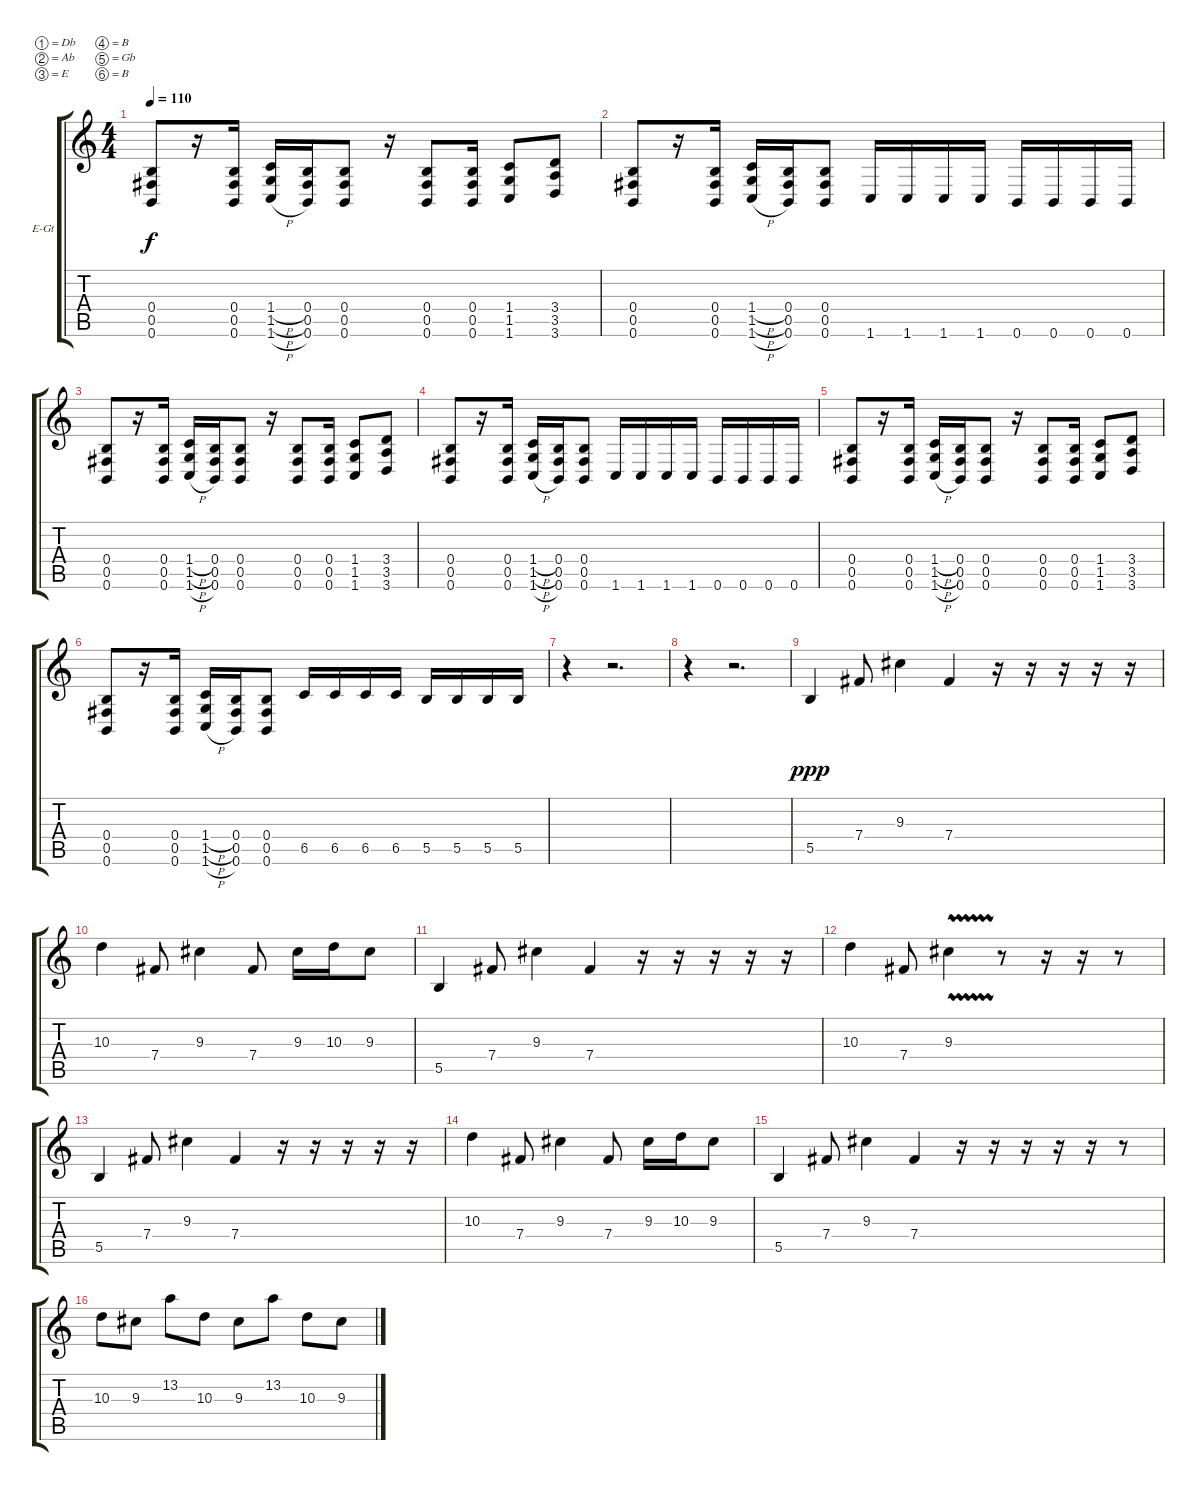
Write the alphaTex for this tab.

\bracketExtendMode groupsimilarinstruments
\firstSystemTrackNameOrientation horizontal
\otherSystemsTrackNameOrientation horizontal
\track ("Гитара" "E-Gt") {instrument distortionguitar}
\staff {score tabs}
\tuning (Db4 Ab3 E3 B2 Gb2 B1)
\ts (4 4)
\tempo 110
\clef g2
\ks c
(0.4 0.5 0.6).8{dy f} r.16 (0.4 0.5 0.6).16 (1.4{h} 1.5{h} 1.6{h}).16 (0.4 0.5 0.6).16 (0.4 0.5 0.6).8 r.16 (0.4 0.5 0.6).8 (0.4 0.5 0.6).16 (1.4 1.5 1.6).8 (3.4 3.5 3.6).8 |
(0.4 0.5 0.6).8 r.16 (0.4 0.5 0.6).16 (1.4{h} 1.5{h} 1.6{h}).16 (0.4 0.5 0.6).16 (0.4 0.5 0.6).8 1.6.16 1.6.16 1.6.16 1.6.16 0.6.16 0.6.16 0.6.16 0.6.16 |
(0.4 0.5 0.6).8 r.16 (0.4 0.5 0.6).16 (1.4{h} 1.5{h} 1.6{h}).16 (0.4 0.5 0.6).16 (0.4 0.5 0.6).8 r.16 (0.4 0.5 0.6).8 (0.4 0.5 0.6).16 (1.4 1.5 1.6).8 (3.4 3.5 3.6).8 |
(0.4 0.5 0.6).8 r.16 (0.4 0.5 0.6).16 (1.4{h} 1.5{h} 1.6{h}).16 (0.4 0.5 0.6).16 (0.4 0.5 0.6).8 1.6.16 1.6.16 1.6.16 1.6.16 0.6.16 0.6.16 0.6.16 0.6.16 |
(0.4 0.5 0.6).8 r.16 (0.4 0.5 0.6).16 (1.4{h} 1.5{h} 1.6{h}).16 (0.4 0.5 0.6).16 (0.4 0.5 0.6).8 r.16 (0.4 0.5 0.6).8 (0.4 0.5 0.6).16 (1.4 1.5 1.6).8 (3.4 3.5 3.6).8 |
(0.4 0.5 0.6).8 r.16 (0.4 0.5 0.6).16 (1.4{h} 1.5{h} 1.6{h}).16 (0.4 0.5 0.6).16 (0.4 0.5 0.6).8 6.5.16 6.5.16 6.5.16 6.5.16 5.5.16 5.5.16 5.5.16 5.5.16 |
r.4 r.2{d} |
r.4 r.2{d} |
5.5.4{dy ppp} 7.4.8 9.3.4 7.4.4 r.16 r.16 r.16 r.16 r.16 |
10.3.4 7.4.8 9.3.4 7.4.8 9.3.16 10.3.16 9.3.8 |
5.5.4 7.4.8 9.3.4 7.4.4 r.16 r.16 r.16 r.16 r.16 |
10.3.4 7.4.8 9.3{vw}.4 r.8 r.16 r.16 r.8 |
5.5.4 7.4.8 9.3.4 7.4.4 r.16 r.16 r.16 r.16 r.16 |
10.3.4 7.4.8 9.3.4 7.4.8 9.3.16 10.3.16 9.3.8 |
\scale
0.352962 5.5.4 7.4.8 9.3.4 7.4.4 r.16 r.16 r.16 r.16 r.16 r.8 |
\scale
0.340287 10.3.8 9.3.8 13.2.8 10.3.8 9.3.8 13.2.8 10.3.8 9.3.8
